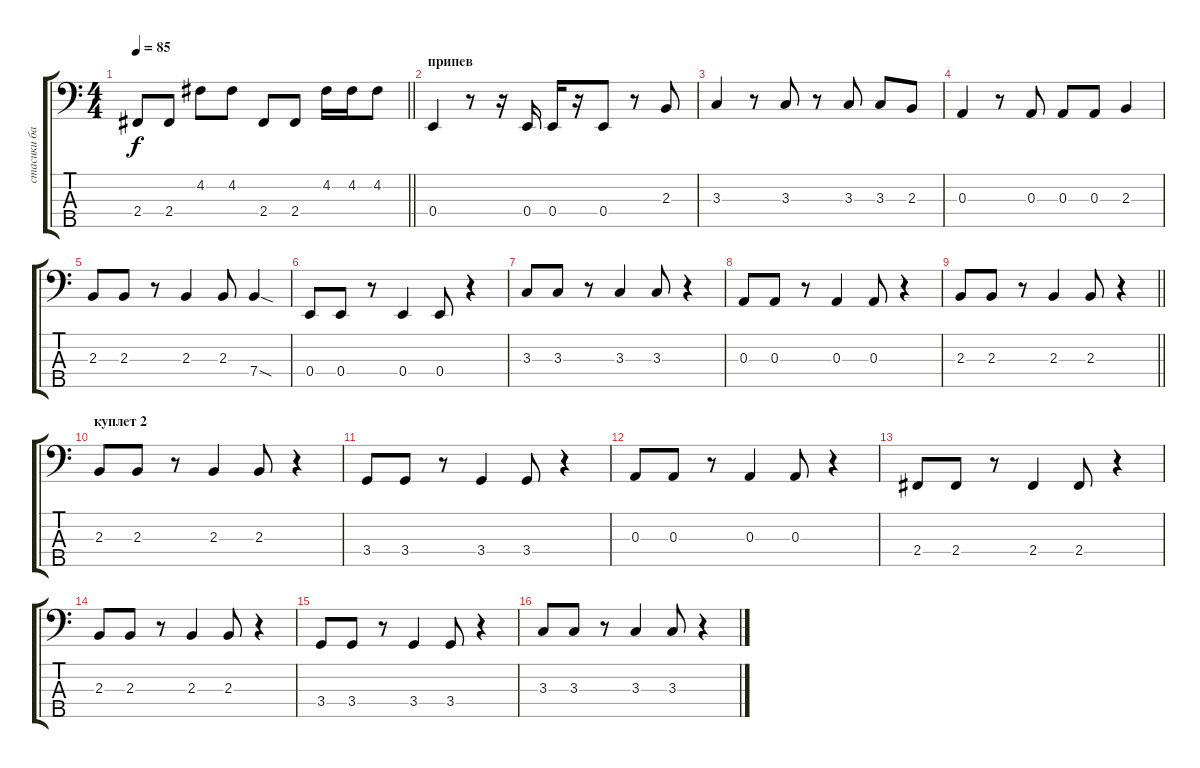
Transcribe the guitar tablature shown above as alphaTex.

\track ("стасики бас v2.0" "стасики ба") {mute instrument electricbassfinger}
\staff {score tabs}
\tuning (G2 D2 A1 E1 B0) {hide}
\ts (4 4)
\tempo 85
\clef f4
\barLineRight lightlight
\ks c
2.4.8{dy f} 2.4.8 4.2.8 4.2.8 2.4.8 2.4.8 4.2.16 4.2.16 4.2.8 |
\section ("" "припев")
0.4.4 r.8 r.16 0.4.16 0.4.16 r.16 0.4.8 r.8 2.3.8 |
3.3.4 r.8 3.3.8 r.8 3.3.8 3.3.8 2.3.8 |
0.3.4 r.8 0.3.8 0.3.8 0.3.8 2.3.4 |
2.3.8 2.3.8 r.8 2.3.4 2.3.8 7.4{sod}.4 |
0.4.8 0.4.8 r.8 0.4.4 0.4.8 r.4 |
3.3.8 3.3.8 r.8 3.3.4 3.3.8 r.4 |
0.3.8 0.3.8 r.8 0.3.4 0.3.8 r.4 |
\barLineRight lightlight
2.3.8 2.3.8 r.8 2.3.4 2.3.8 r.4 |
\section ("" "куплет 2")
2.3.8 2.3.8 r.8 2.3.4 2.3.8 r.4 |
3.4.8 3.4.8 r.8 3.4.4 3.4.8 r.4 |
0.3.8 0.3.8 r.8 0.3.4 0.3.8 r.4 |
2.4.8 2.4.8 r.8 2.4.4 2.4.8 r.4 |
2.3.8 2.3.8 r.8 2.3.4 2.3.8 r.4 |
3.4.8 3.4.8 r.8 3.4.4 3.4.8 r.4 |
3.3.8 3.3.8 r.8 3.3.4 3.3.8 r.4
